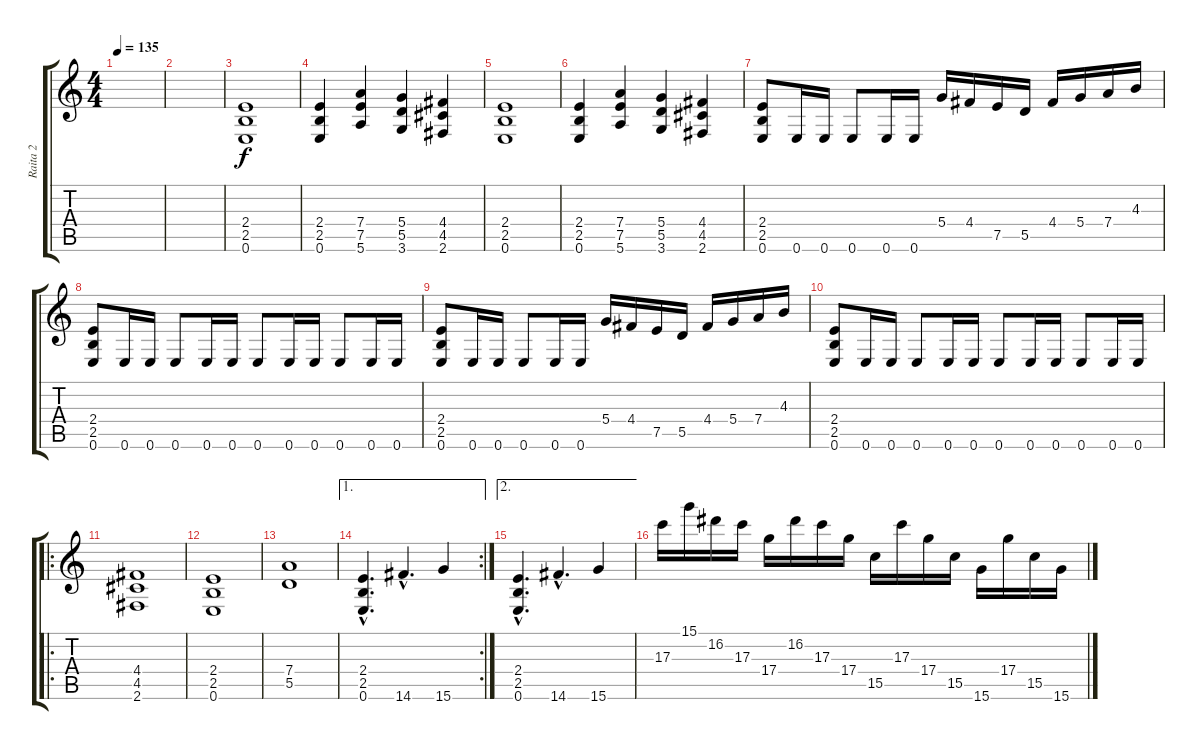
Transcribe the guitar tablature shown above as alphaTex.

\track ("Raita 2" "Raita 2") {instrument distortionguitar}
\staff {score tabs}
\tuning (E4 B3 G3 D3 A2 E2) {hide}
\ts (4 4)
\tempo 135
\clef g2
\ks c
|
|
(2.4 2.5 0.6).1 |
(2.4 2.5 0.6).4 (7.4 7.5 5.6).4 (5.4 5.5 3.6).4 (4.4 4.5 2.6).4 |
(2.4 2.5 0.6).1 |
(2.4 2.5 0.6).4 (7.4 7.5 5.6).4 (5.4 5.5 3.6).4 (4.4 4.5 2.6).4 |
(2.4 2.5 0.6).8 0.6.16 0.6.16 0.6.8 0.6.16 0.6.16 5.4.16 4.4.16 7.5.16 5.5.16 4.4.16 5.4.16 7.4.16 4.3.16 |
(2.4 2.5 0.6).8 0.6.16 0.6.16 0.6.8 0.6.16 0.6.16 0.6.8 0.6.16 0.6.16 0.6.8 0.6.16 0.6.16 |
(2.4 2.5 0.6).8 0.6.16 0.6.16 0.6.8 0.6.16 0.6.16 5.4.16 4.4.16 7.5.16 5.5.16 4.4.16 5.4.16 7.4.16 4.3.16 |
(2.4 2.5 0.6).8 0.6.16 0.6.16 0.6.8 0.6.16 0.6.16 0.6.8 0.6.16 0.6.16 0.6.8 0.6.16 0.6.16 |
\ro
(4.4 4.5 2.6).1 |
(2.4 2.5 0.6).1 |
(7.4 5.5).1 |
\ae 1
\rc 2
(2.4{hac} 2.5{hac} 0.6{hac}).4{d} 14.6{hac}.4{d} 15.6.4 |
\ae 2
(2.4{hac} 2.5{hac} 0.6{hac}).4{d} 14.6{hac}.4{d} 15.6.4 |
17.3.16 15.1.16 16.2.16 17.3.16 17.4.16 16.2.16 17.3.16 17.4.16 15.5.16 17.3.16 17.4.16 15.5.16 15.6.16 17.4.16 15.5.16 15.6.16
